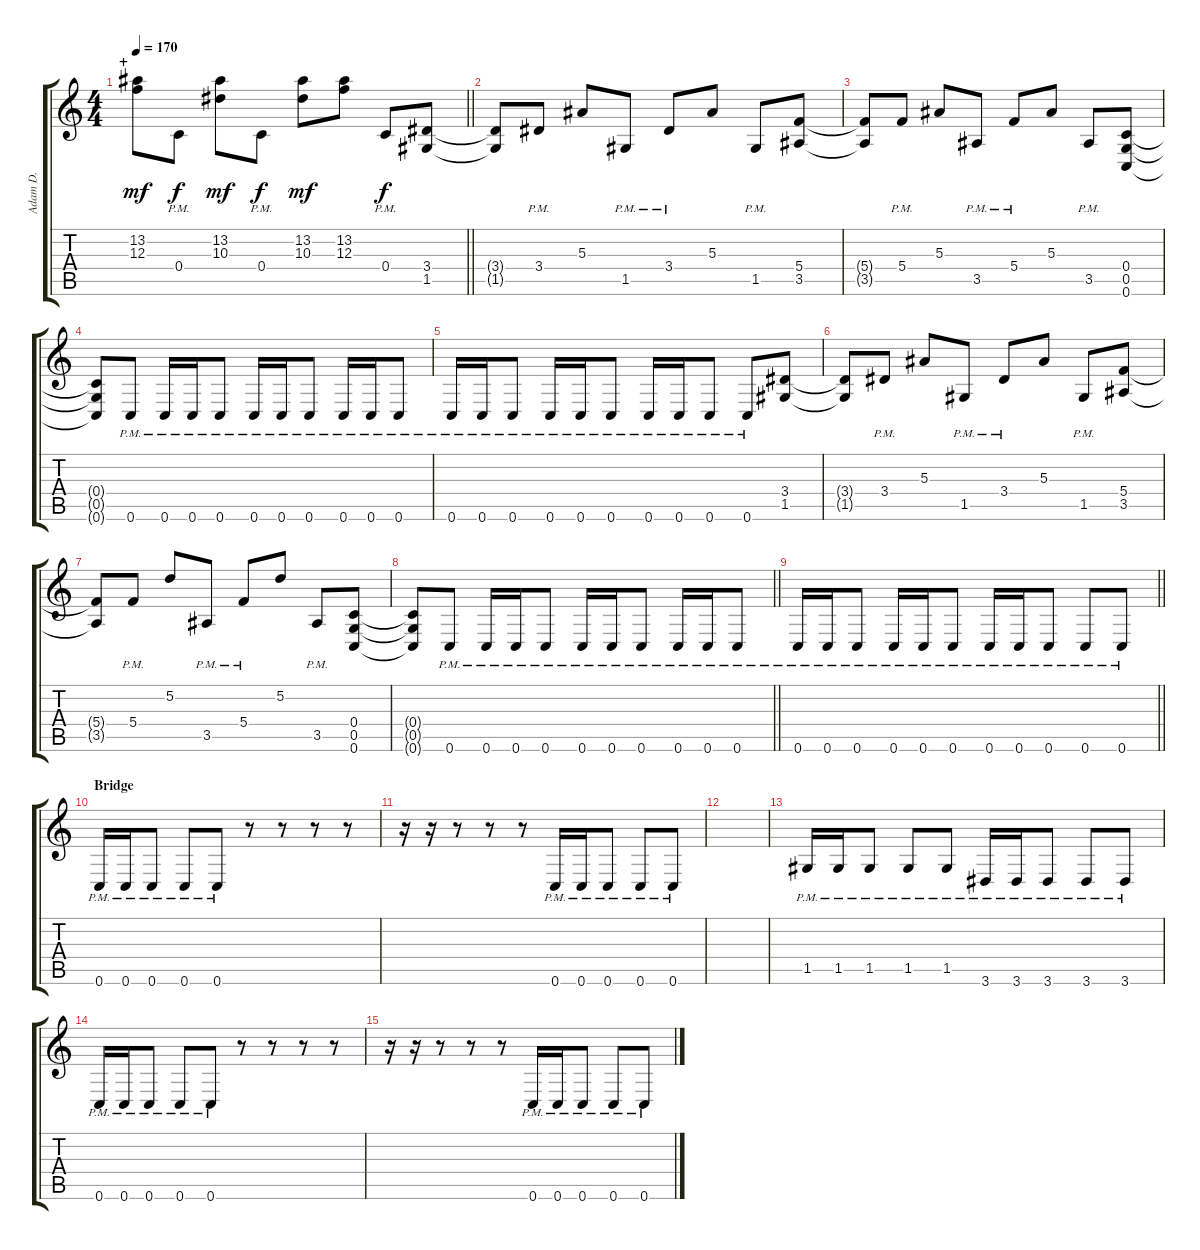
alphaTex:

\track ("Adam D." "Adam D.") {instrument distortionguitar}
\staff {score tabs}
\tuning (D4 A3 F3 C3 G2 C2) {hide}
\ts (4 4)
\section ("" "+")
\tempo 170
\clef g2
\barLineRight lightlight
\ks c
(13.2 12.3).8{dy mf} 0.4{pm}.8{dy f} (13.2 10.3).8{dy mf} 0.4{pm}.8{dy f} (13.2 10.3).8{dy mf} (13.2 12.3).8 0.4{pm}.8{dy f} (3.4 1.5).8 |
(3.4{t} 1.5{t}).8 3.4{pm}.8 5.3.8 1.5{pm}.8 3.4{pm}.8 5.3.8 1.5{pm}.8 (5.4 3.5).8 |
(5.4{t} 3.5{t}).8 5.4{pm}.8 5.3.8 3.5{pm}.8 5.4{pm}.8 5.3.8 3.5{pm}.8 (0.4 0.5 0.6).8 |
(0.4{t} 0.5{t} 0.6{t}).8 0.6{pm}.8 0.6{pm}.16 0.6{pm}.16 0.6{pm}.8 0.6{pm}.16 0.6{pm}.16 0.6{pm}.8 0.6{pm}.16 0.6{pm}.16 0.6{pm}.8 |
0.6{pm}.16 0.6{pm}.16 0.6{pm}.8 0.6{pm}.16 0.6{pm}.16 0.6{pm}.8 0.6{pm}.16 0.6{pm}.16 0.6{pm}.8 0.6{pm}.8 (3.4 1.5).8 |
(3.4{t} 1.5{t}).8 3.4{pm}.8 5.3.8 1.5{pm}.8 3.4{pm}.8 5.3.8 1.5{pm}.8 (5.4 3.5).8 |
(5.4{t} 3.5{t}).8 5.4{pm}.8 5.2.8 3.5{pm}.8 5.4{pm}.8 5.2.8 3.5{pm}.8 (0.4 0.5 0.6).8 |
\barLineRight lightlight
(0.4{t} 0.5{t} 0.6{t}).8 0.6{pm}.8 0.6{pm}.16 0.6{pm}.16 0.6{pm}.8 0.6{pm}.16 0.6{pm}.16 0.6{pm}.8 0.6{pm}.16 0.6{pm}.16 0.6{pm}.8 |
\barLineRight lightlight
0.6{pm}.16 0.6{pm}.16 0.6{pm}.8 0.6{pm}.16 0.6{pm}.16 0.6{pm}.8 0.6{pm}.16 0.6{pm}.16 0.6{pm}.8 0.6{pm}.8 0.6{pm}.8 |
\section ("" "Bridge")
0.6{pm}.16 0.6{pm}.16 0.6{pm}.8 0.6{pm}.8 0.6{pm}.8 r.8 r.8 r.8 r.8 |
r.16 r.16 r.8 r.8 r.8 0.6{pm}.16 0.6{pm}.16 0.6{pm}.8 0.6{pm}.8 0.6{pm}.8 |
|
1.5{pm}.16 1.5{pm}.16 1.5{pm}.8 1.5{pm}.8 1.5{pm}.8 3.6{pm}.16 3.6{pm}.16 3.6{pm}.8 3.6{pm}.8 3.6{pm}.8 |
0.6{pm}.16 0.6{pm}.16 0.6{pm}.8 0.6{pm}.8 0.6{pm}.8 r.8 r.8 r.8 r.8 |
r.16 r.16 r.8 r.8 r.8 0.6{pm}.16 0.6{pm}.16 0.6{pm}.8 0.6{pm}.8 0.6{pm}.8
